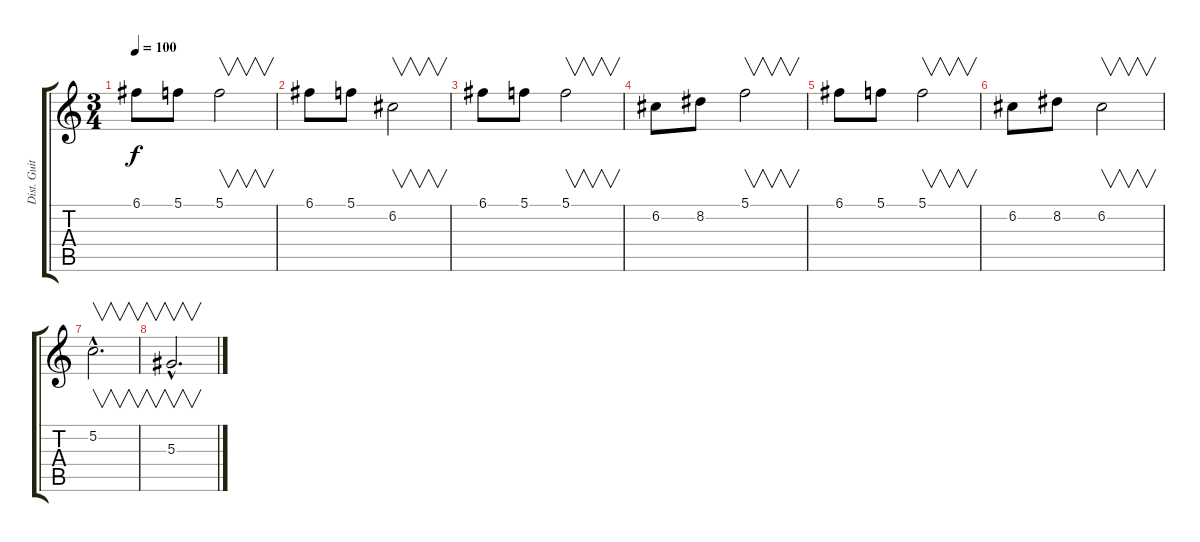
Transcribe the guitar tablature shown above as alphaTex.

\track ("Dist. Guitar Lead" "Dist. Guit") {instrument distortionguitar}
\staff {score tabs}
\tuning (C4 G3 Eb3 Bb2 F2 C2) {hide}
\ts (3 4)
\tempo 100
\clef g2
\ks c
6.1.8{dy f} 5.1.8 5.1.2{v} |
6.1.8 5.1.8 6.2.2{v} |
6.1.8 5.1.8 5.1.2{v} |
6.2.8 8.2.8 5.1.2{v} |
6.1.8 5.1.8 5.1.2{v} |
6.2.8 8.2.8 6.2.2{v} |
5.2{hac}.2{v d} |
5.3{hac}.2{v d}
